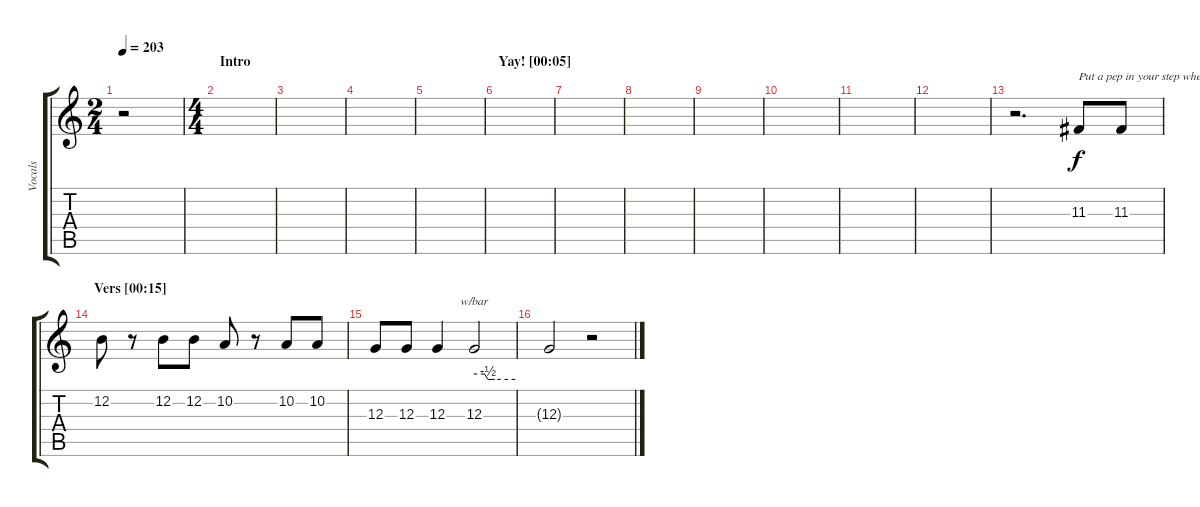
\track ("Vocals" "Vocals") {instrument accordion}
\staff {score tabs}
\tuning (E4 B3 G3 D3 A2 E2) {hide}
\ts (2 4)
\tempo 203
\clef g2
\ks c
r.2{dy f instrument accordion} |
\ts (4 4)
\section ("" "Intro")
|
|
|
|
\section ("" "Yay! [00:05]")
|
|
|
|
|
|
|
r.2{d} 11.3.8{txt "Put a pep in your step when you're moving too slow"} 11.3.8 |
\section ("" "Vers [00:15]")
12.2.8 r.8 12.2.8 12.2.8 10.2.8 r.8 10.2.8 10.2.8 |
12.3.8 12.3.8 12.3.4 12.3.2{tbe (custom default 0 0 15 0 20 -2 30 -2 60 -2) volume 9} |
12.3{t}.2 r.2
